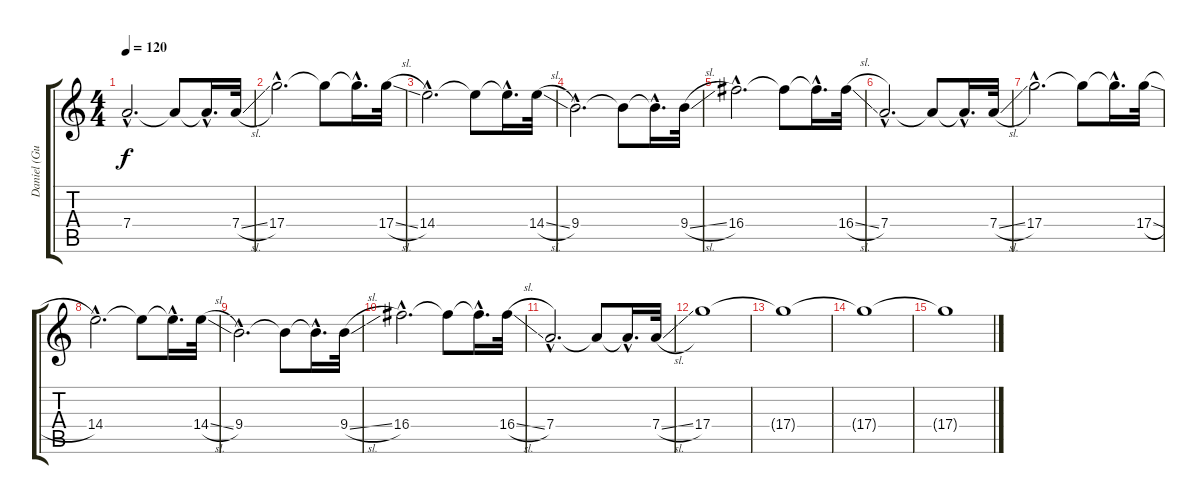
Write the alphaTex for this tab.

\track ("Daniel (Guitar)" "Daniel (Gu") {instrument overdrivenguitar}
\staff {score tabs}
\tuning (E4 B3 G3 D3 A2 E2) {hide}
\ts (4 4)
\tempo 120
\clef g2
\ks c
7.4{hac}.2{d dy f} 7.4{t}.8 7.4{hac t}.16{d} 7.4{sl}.32 |
17.4{hac}.2{d} 17.4{t}.8 17.4{hac t}.16{d} 17.4{sl}.32 |
14.4{hac}.2{d} 14.4{t}.8 14.4{hac t}.16{d} 14.4{sl}.32 |
9.4{hac}.2{d} 9.4{t}.8 9.4{hac t}.16{d} 9.4{sl}.32 |
16.4{hac}.2{d} 16.4{t}.8 16.4{hac t}.16{d} 16.4{sl}.32 |
7.4{hac}.2{d} 7.4{t}.8 7.4{hac t}.16{d} 7.4{sl}.32 |
17.4{hac}.2{d} 17.4{t}.8 17.4{hac t}.16{d} 17.4{sl}.32 |
14.4{hac}.2{d} 14.4{t}.8 14.4{hac t}.16{d} 14.4{sl}.32 |
9.4{hac}.2{d} 9.4{t}.8 9.4{hac t}.16{d} 9.4{sl}.32 |
16.4{hac}.2{d} 16.4{t}.8 16.4{hac t}.16{d} 16.4{sl}.32 |
7.4{hac}.2{d} 7.4{t}.8 7.4{hac t}.16{d} 7.4{sl}.32 |
17.4.1 |
17.4{t}.1 |
17.4{t}.1 |
17.4{t}.1
